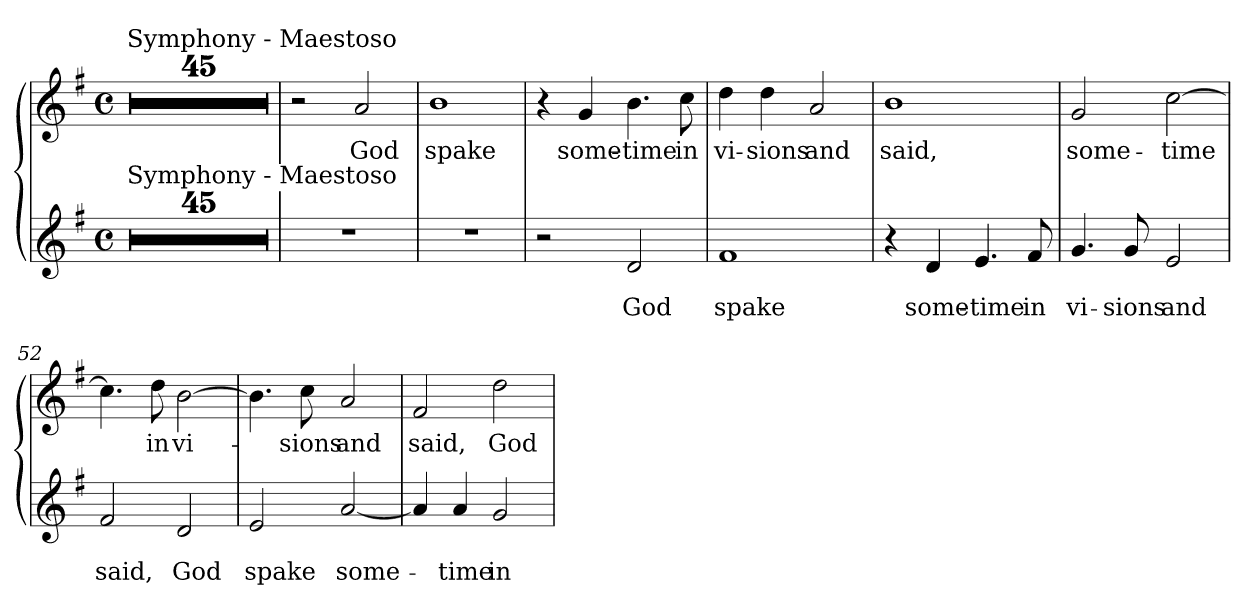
**kern	**text	**text	**kern	**text
*part2	*part2	*part2	*part1	*part1
*staff2	*staff2	*staff2	*staff1	*staff1
*clefG2	*	*	*clefG2	*
*k[f#]	*	*	*k[f#]	*
*G:	*	*	*G:	*
*M4/4	*	*	*M4/4	*
*met(c)	*	*	*met(c)	*
=1	=1	=1	=1	=1
!	!	!	!LO:TX:a:t=Symphony - Maestoso	!
!LO:TX:a:t=Symphony - Maestoso	!	!	!	!
1r	.	.	1r	.
=2	=2	=2	=2	=2
1r	.	.	1r	.
=3	=3	=3	=3	=3
1r	.	.	1r	.
=4	=4	=4	=4	=4
1r	.	.	1r	.
=5	=5	=5	=5	=5
1r	.	.	1r	.
=6	=6	=6	=6	=6
1r	.	.	1r	.
=7	=7	=7	=7	=7
1r	.	.	1r	.
=8	=8	=8	=8	=8
1r	.	.	1r	.
=9	=9	=9	=9	=9
1r	.	.	1r	.
=10	=10	=10	=10	=10
1r	.	.	1r	.
=11	=11	=11	=11	=11
1r	.	.	1r	.
=12	=12	=12	=12	=12
1r	.	.	1r	.
=13	=13	=13	=13	=13
1r	.	.	1r	.
=14	=14	=14	=14	=14
1r	.	.	1r	.
=15	=15	=15	=15	=15
1r	.	.	1r	.
=16	=16	=16	=16	=16
1r	.	.	1r	.
=17	=17	=17	=17	=17
1r	.	.	1r	.
=18	=18	=18	=18	=18
1r	.	.	1r	.
=19	=19	=19	=19	=19
1r	.	.	1r	.
=20	=20	=20	=20	=20
1r	.	.	1r	.
=21	=21	=21	=21	=21
1r	.	.	1r	.
=22	=22	=22	=22	=22
1r	.	.	1r	.
=23	=23	=23	=23	=23
1r	.	.	1r	.
=24	=24	=24	=24	=24
1r	.	.	1r	.
=25	=25	=25	=25	=25
1r	.	.	1r	.
=26	=26	=26	=26	=26
1r	.	.	1r	.
=27	=27	=27	=27	=27
1r	.	.	1r	.
=28	=28	=28	=28	=28
1r	.	.	1r	.
=29	=29	=29	=29	=29
1r	.	.	1r	.
=30	=30	=30	=30	=30
1r	.	.	1r	.
=31	=31	=31	=31	=31
1r	.	.	1r	.
=32	=32	=32	=32	=32
1r	.	.	1r	.
=33	=33	=33	=33	=33
1r	.	.	1r	.
=34	=34	=34	=34	=34
1r	.	.	1r	.
=35	=35	=35	=35	=35
1r	.	.	1r	.
=36	=36	=36	=36	=36
1r	.	.	1r	.
=37	=37	=37	=37	=37
1r	.	.	1r	.
=38	=38	=38	=38	=38
1r	.	.	1r	.
=39	=39	=39	=39	=39
1r	.	.	1r	.
=40	=40	=40	=40	=40
1r	.	.	1r	.
=41	=41	=41	=41	=41
1r	.	.	1r	.
=42	=42	=42	=42	=42
1r	.	.	1r	.
=43	=43	=43	=43	=43
1r	.	.	1r	.
=44	=44	=44	=44	=44
1r	.	.	1r	.
=45	=45	=45	=45	=45
1r	.	.	1r	.
=46	=46	=46	=46	=46
1r	.	.	2r	.
!	!	!	!	!LO:LY:b
.	.	.	2a/	God
=47	=47	=47	=47	=47
!	!	!	!	!LO:LY:b
1r	.	.	1b	spake
=48	=48	=48	=48	=48
2r	.	.	4r	.
!	!	!	!	!LO:LY:b
.	.	.	4g/	some-
!	!	!LO:LY:b	!	!LO:LY:b
2d/	.	God	4.b\	-time
!	!	!	!	!LO:LY:b
.	.	.	8cc\	in
=49	=49	=49	=49	=49
!	!	!LO:LY:b	!	!LO:LY:b
1f#	.	spake	4dd\	vi-
!	!	!	!	!LO:LY:b
.	.	.	4dd\	-sions
!	!	!	!	!LO:LY:b
.	.	.	2a/	and
=50	=50	=50	=50	=50
!	!	!	!	!LO:LY:b
4r	.	.	1b	said,
!	!	!LO:LY:b	!	!
4d/	.	some-	.	.
!	!	!LO:LY:b	!	!
4.e/	.	-time	.	.
!	!	!LO:LY:b	!	!
8f#/	.	in	.	.
=51	=51	=51	=51	=51
!	!	!LO:LY:b	!	!LO:LY:b
4.g/	.	vi-	2g/	some-
!	!	!LO:LY:b	!	!
8g/	.	-sions	.	.
!	!	!LO:LY:b	!	!LO:LY:b
2e/	.	and	[2cc\	-time
=52	=52	=52	=52	=52
!	!	!LO:LY:b	!	!
2f#/	.	said,	4.cc\]	.
!	!	!	!	!LO:LY:b
.	.	.	8dd\	in
!	!	!LO:LY:b	!	!LO:LY:b
2d/	.	God	[2b\	vi-
!!LO:LB:g=z
=53	=53	=53	=53	=53
!	!	!LO:LY:b	!	!
2e/	.	spake	4.b\]	.
!	!	!	!	!LO:LY:b
.	.	.	8cc\	-sions
!	!	!LO:LY:b	!	!LO:LY:b
[2a/	.	some-	2a/	and
=54	=54	=54	=54	=54
!	!	!	!	!LO:LY:b
4a/]	.	.	2f#/	said,
!	!	!LO:LY:b	!	!
4a/	.	-time	.	.
!	!	!LO:LY:b	!	!LO:LY:b
2g/	.	in	2dd\	God
=	=	=	=	=
*-	*-	*-	*-	*-
